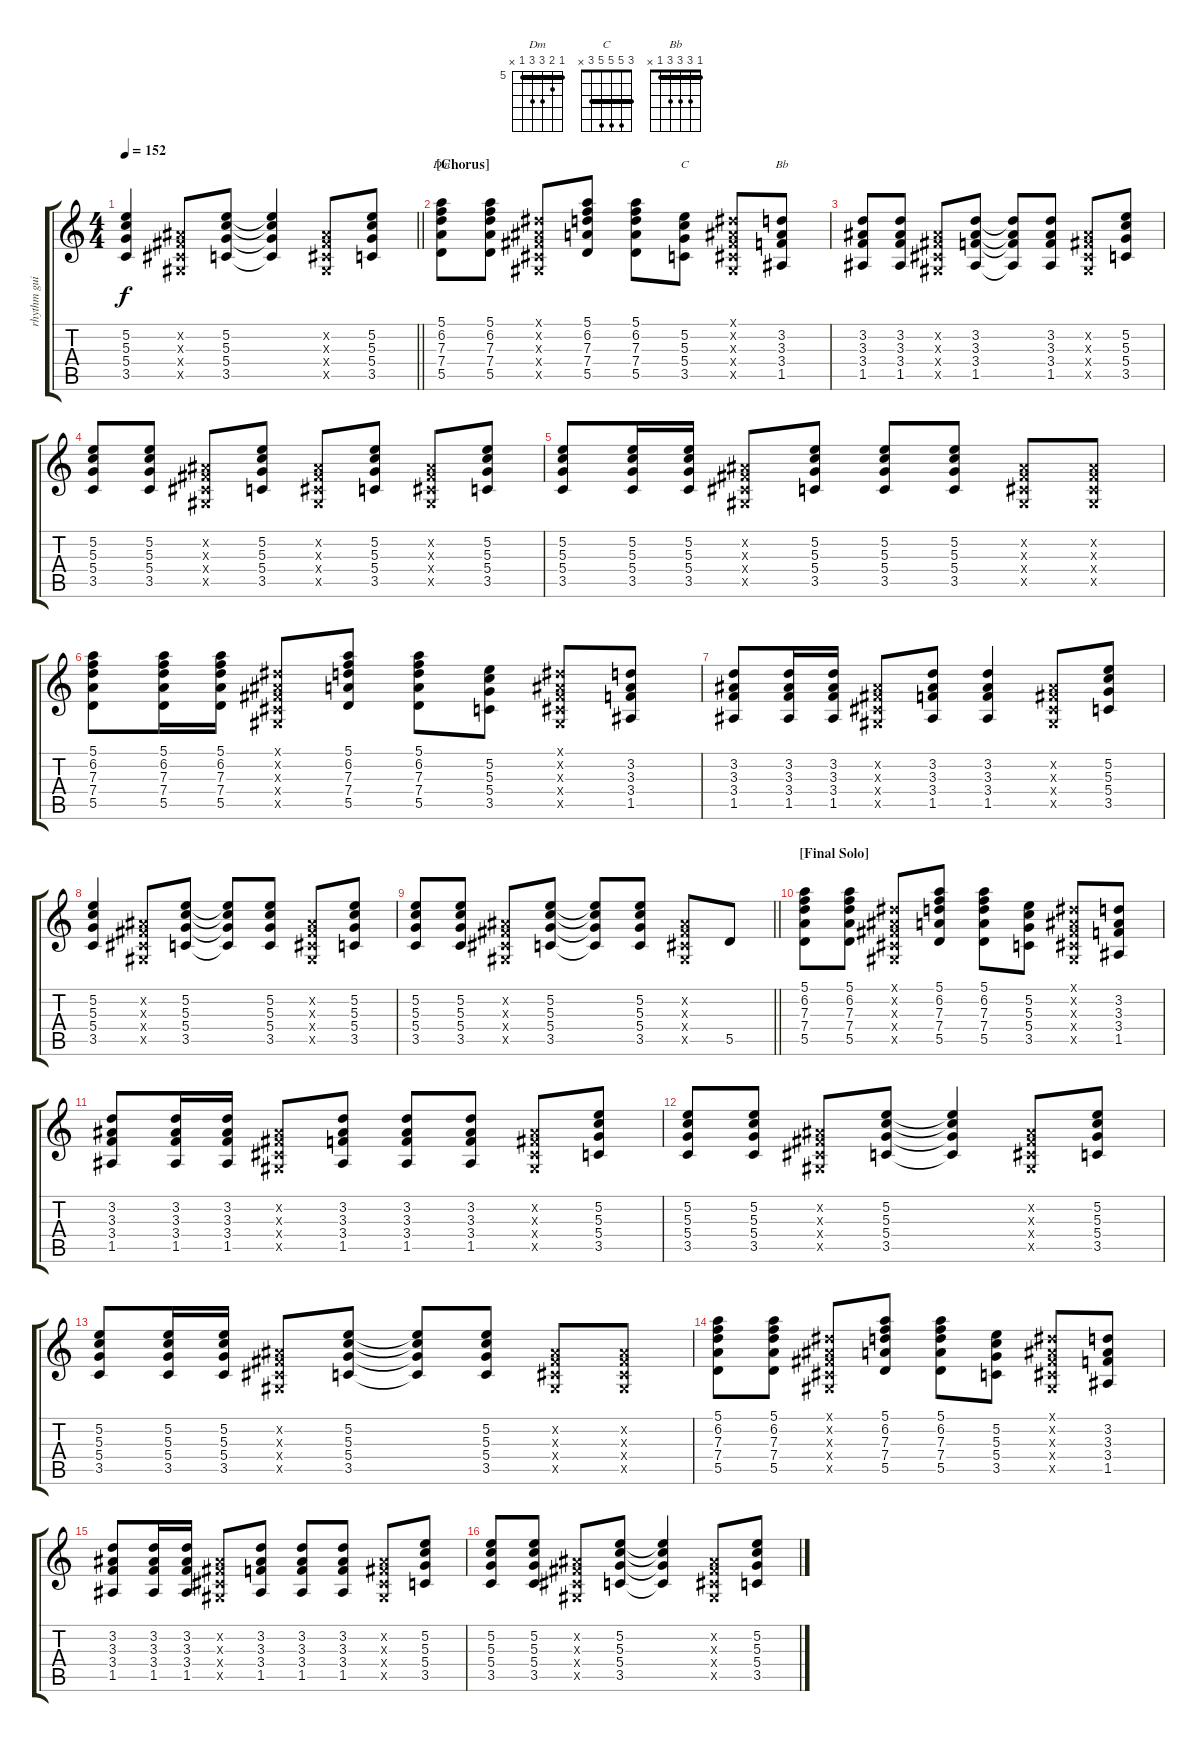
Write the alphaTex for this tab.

\track ("rhythm guitar" "rhythm gui") {instrument electricguitarjazz}
\staff {score tabs}
\tuning (E4 B3 G3 D3 A2 E2) {hide}
\chord ("Dm" 5 6 7 7 5 x) {firstfret 5 barre 5}
\chord ("C" 3 5 5 5 3 x) {barre 3}
\chord ("Bb" 1 3 3 3 1 x) {barre 1}
\ts (4 4)
\tempo 152
\clef g2
\barLineRight lightlight
\ks c
(5.2 5.3 5.4 3.5).4{dy f} (-1.2{x} -1.3{x} -1.4{x} -1.5{x}).8 (5.2 5.3 5.4 3.5).8 (5.2{t} 5.3{t} 5.4{t} 3.5{t}).4 (-1.2{x} -1.3{x} -1.4{x} -1.5{x}).8 (5.2 5.3 5.4 3.5).8 |
\section ("" "[Chorus]")
(5.1 6.2 7.3 7.4 5.5).8{ch "Dm"} (5.1 6.2 7.3 7.4 5.5).8 (-1.1{x} -1.2{x} -1.3{x} -1.4{x} -1.5{x}).8 (5.1 6.2 7.3 7.4 5.5).8 (5.1 6.2 7.3 7.4 5.5).8 (5.2 5.3 5.4 3.5).8{ch "C"} (-1.1{x} -1.2{x} -1.3{x} -1.4{x} -1.5{x}).8 (3.2 3.3 3.4 1.5).8{ch "Bb"} |
(3.2 3.3 3.4 1.5).8 (3.2 3.3 3.4 1.5).8 (-1.2{x} -1.3{x} -1.4{x} -1.5{x}).8 (3.2 3.3 3.4 1.5).8 (3.2{t} 3.3{t} 3.4{t} 1.5{t}).8 (3.2 3.3 3.4 1.5).8 (-1.2{x} -1.3{x} -1.4{x} -1.5{x}).8 (5.2 5.3 5.4 3.5).8 |
(5.2 5.3 5.4 3.5).8 (5.2 5.3 5.4 3.5).8 (-1.2{x} -1.3{x} -1.4{x} -1.5{x}).8 (5.2 5.3 5.4 3.5).8 (-1.2{x} -1.3{x} -1.4{x} -1.5{x}).8 (5.2 5.3 5.4 3.5).8 (-1.2{x} -1.3{x} -1.4{x} -1.5{x}).8 (5.2 5.3 5.4 3.5).8 |
(5.2 5.3 5.4 3.5).8 (5.2 5.3 5.4 3.5).16 (5.2 5.3 5.4 3.5).16 (-1.2{x} -1.3{x} -1.4{x} -1.5{x}).8 (5.2 5.3 5.4 3.5).8 (5.2 5.3 5.4 3.5).8 (5.2 5.3 5.4 3.5).8 (-1.2{x} -1.3{x} -1.4{x} -1.5{x}).8 (-1.2{x} -1.3{x} -1.4{x} -1.5{x}).8 |
(5.1 6.2 7.3 7.4 5.5).8 (5.1 6.2 7.3 7.4 5.5).16 (5.1 6.2 7.3 7.4 5.5).16 (-1.1{x} -1.2{x} -1.3{x} -1.4{x} -1.5{x}).8 (5.1 6.2 7.3 7.4 5.5).8 (5.1 6.2 7.3 7.4 5.5).8 (5.2 5.3 5.4 3.5).8 (-1.1{x} -1.2{x} -1.3{x} -1.4{x} -1.5{x}).8 (3.2 3.3 3.4 1.5).8 |
(3.2 3.3 3.4 1.5).8 (3.2 3.3 3.4 1.5).16 (3.2 3.3 3.4 1.5).16 (-1.2{x} -1.3{x} -1.4{x} -1.5{x}).8 (3.2 3.3 3.4 1.5).8 (3.2 3.3 3.4 1.5).4 (-1.2{x} -1.3{x} -1.4{x} -1.5{x}).8 (5.2 5.3 5.4 3.5).8 |
(5.2 5.3 5.4 3.5).4 (-1.2{x} -1.3{x} -1.4{x} -1.5{x}).8 (5.2 5.3 5.4 3.5).8 (5.2{t} 5.3{t} 5.4{t} 3.5{t}).8 (5.2 5.3 5.4 3.5).8 (-1.2{x} -1.3{x} -1.4{x} -1.5{x}).8 (5.2 5.3 5.4 3.5).8 |
\barLineRight lightlight
(5.2 5.3 5.4 3.5).8 (5.2 5.3 5.4 3.5).8 (-1.2{x} -1.3{x} -1.4{x} -1.5{x}).8 (5.2 5.3 5.4 3.5).8 (5.2{t} 5.3{t} 5.4{t} 3.5{t}).8 (5.2 5.3 5.4 3.5).8 (-1.2{x} -1.3{x} -1.4{x} -1.5{x}).8 5.5.8 |
\section ("" "[Final Solo]")
(5.1 6.2 7.3 7.4 5.5).8 (5.1 6.2 7.3 7.4 5.5).8 (-1.1{x} -1.2{x} -1.3{x} -1.4{x} -1.5{x}).8 (5.1 6.2 7.3 7.4 5.5).8 (5.1 6.2 7.3 7.4 5.5).8 (5.2 5.3 5.4 3.5).8 (-1.1{x} -1.2{x} -1.3{x} -1.4{x} -1.5{x}).8 (3.2 3.3 3.4 1.5).8 |
(3.2 3.3 3.4 1.5).8 (3.2 3.3 3.4 1.5).16 (3.2 3.3 3.4 1.5).16 (-1.2{x} -1.3{x} -1.4{x} -1.5{x}).8 (3.2 3.3 3.4 1.5).8 (3.2 3.3 3.4 1.5).8 (3.2 3.3 3.4 1.5).8 (-1.2{x} -1.3{x} -1.4{x} -1.5{x}).8 (5.2 5.3 5.4 3.5).8 |
(5.2 5.3 5.4 3.5).8 (5.2 5.3 5.4 3.5).8 (-1.2{x} -1.3{x} -1.4{x} -1.5{x}).8 (5.2 5.3 5.4 3.5).8 (5.2{t} 5.3{t} 5.4{t} 3.5{t}).4 (-1.2{x} -1.3{x} -1.4{x} -1.5{x}).8 (5.2 5.3 5.4 3.5).8 |
(5.2 5.3 5.4 3.5).8 (5.2 5.3 5.4 3.5).16 (5.2 5.3 5.4 3.5).16 (-1.2{x} -1.3{x} -1.4{x} -1.5{x}).8 (5.2 5.3 5.4 3.5).8 (5.2{t} 5.3{t} 5.4{t} 3.5{t}).8 (5.2 5.3 5.4 3.5).8 (-1.2{x} -1.3{x} -1.4{x} -1.5{x}).8 (-1.2{x} -1.3{x} -1.4{x} -1.5{x}).8 |
(5.1 6.2 7.3 7.4 5.5).8 (5.1 6.2 7.3 7.4 5.5).8 (-1.1{x} -1.2{x} -1.3{x} -1.4{x} -1.5{x}).8 (5.1 6.2 7.3 7.4 5.5).8 (5.1 6.2 7.3 7.4 5.5).8 (5.2 5.3 5.4 3.5).8 (-1.1{x} -1.2{x} -1.3{x} -1.4{x} -1.5{x}).8 (3.2 3.3 3.4 1.5).8 |
(3.2 3.3 3.4 1.5).8 (3.2 3.3 3.4 1.5).16 (3.2 3.3 3.4 1.5).16 (-1.2{x} -1.3{x} -1.4{x} -1.5{x}).8 (3.2 3.3 3.4 1.5).8 (3.2 3.3 3.4 1.5).8 (3.2 3.3 3.4 1.5).8 (-1.2{x} -1.3{x} -1.4{x} -1.5{x}).8 (5.2 5.3 5.4 3.5).8 |
(5.2 5.3 5.4 3.5).8 (5.2 5.3 5.4 3.5).8 (-1.2{x} -1.3{x} -1.4{x} -1.5{x}).8 (5.2 5.3 5.4 3.5).8 (5.2{t} 5.3{t} 5.4{t} 3.5{t}).4 (-1.2{x} -1.3{x} -1.4{x} -1.5{x}).8 (5.2 5.3 5.4 3.5).8
